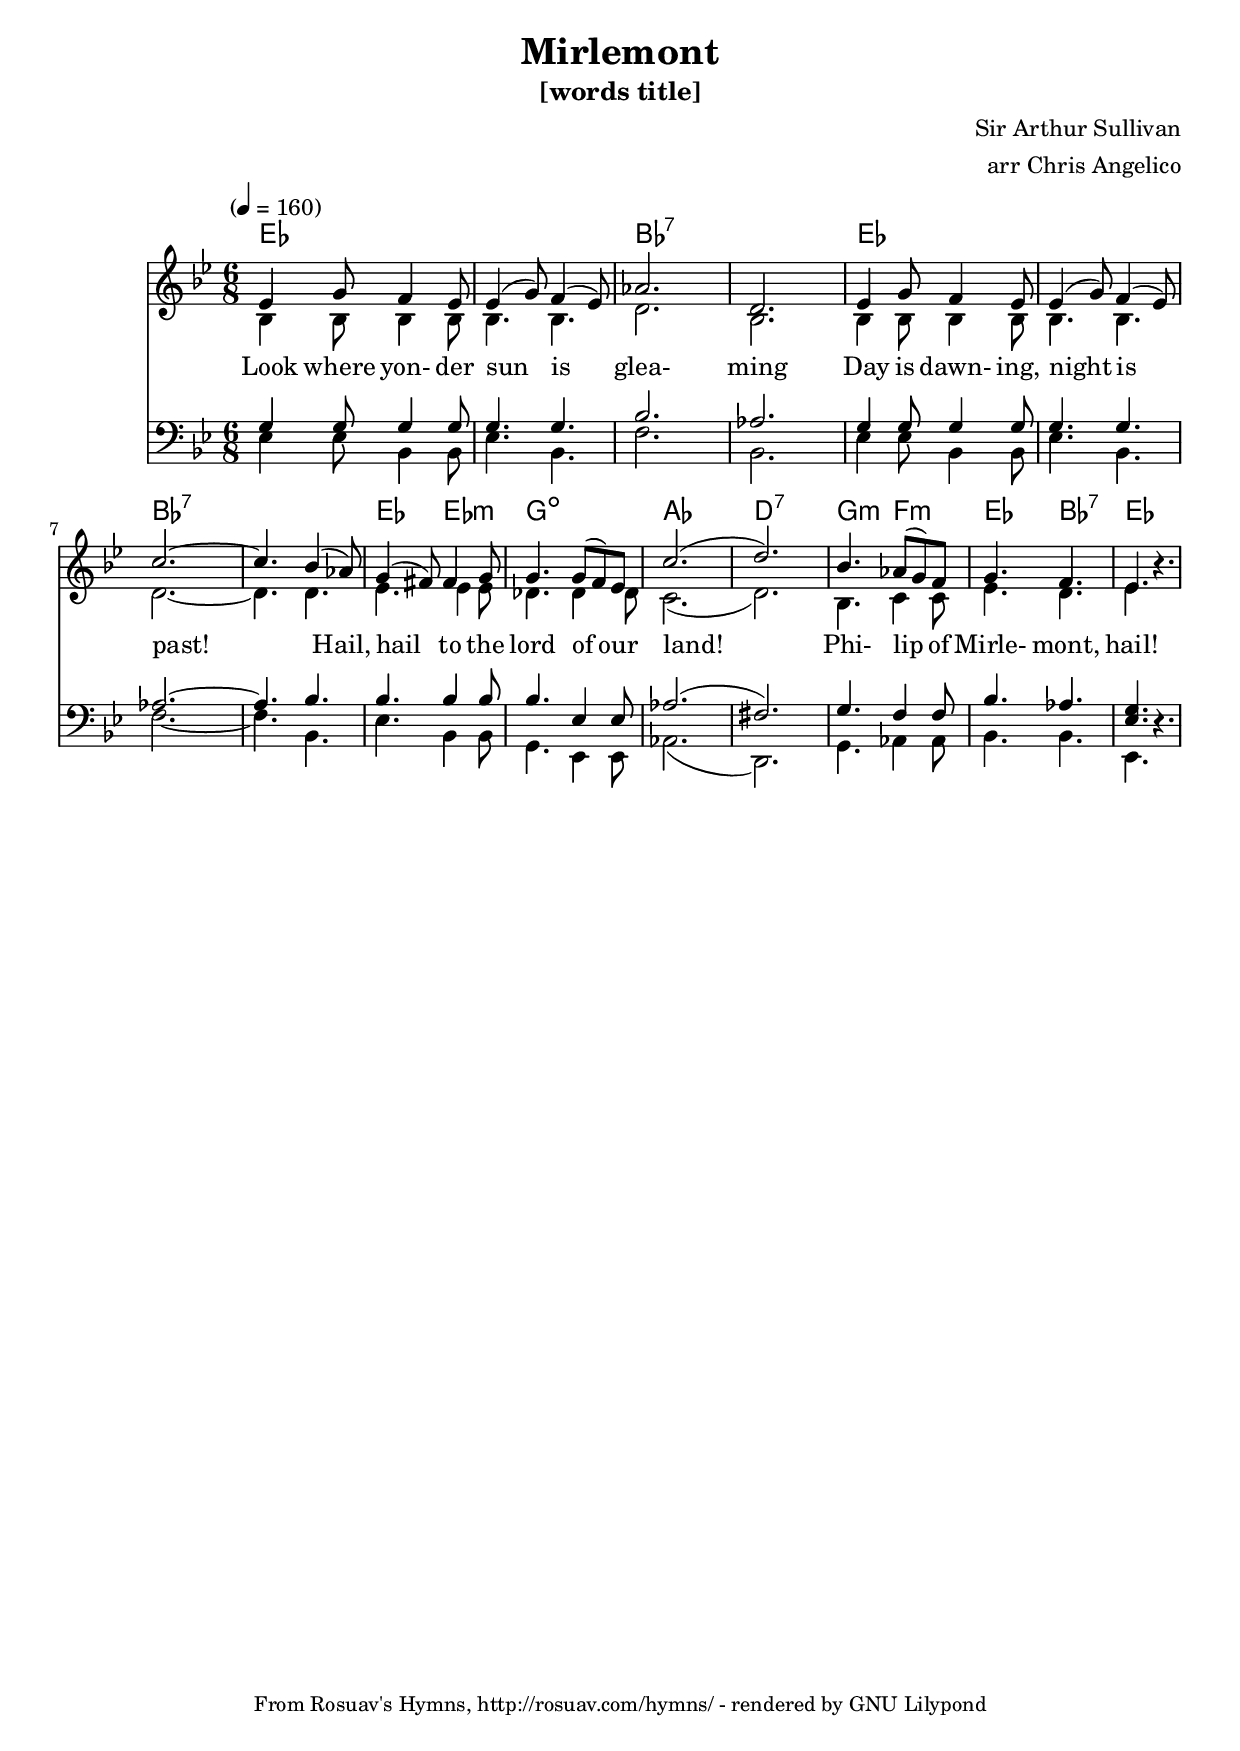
\version "2.24.0"
% Look where yonder sun is gleaming
% Original score, p169 (ish)
\include "Hymnal.ly"

\header
{
	title="Mirlemont"
	subtitle="[words title]"
	% poet=""
	composer="Sir Arthur Sullivan" % circa 1898
	arranger="arr Chris Angelico" % 2012-02-05
	% meter="" ??
	% piece="" ??
}

\score {
	<<
		\new ChordNames {
			\set chordChanges = ##t
			\transpose bf ef,
			\chordmode {
				bf4. bf bf bf f:7 f:7 f:7 f:7
				bf bf bf bf f:7 f:7 f:7
				f:7 bf bf:m d:dim d:dim ef ef a:7 a:7
				d:m c:m bf f:7 bf
			}
		}
		\new Staff <<
			\set Staff.midiInstrument = "acoustic grand"
			\key bf \major
			\time 6/8
			\tempo "" 4 = 160
			\new Voice = "sops" \transpose bf ef \relative f' {
				\voiceOne
				bf4 d8 c4 bf8 bf4(d8) c4(bf8) ef2. a,
				bf4 d8 c4 bf8 bf4(d8) c4(bf8) g'2.~g4.
				f4(ef8) d4(cs8) cs4 d8 d4. d8(c) bf g'2.(a)
				f4. ef8(d) c d4. c bf
				\oneVoice
				r
			}
			\addlyrics { \lyr \lyricmode {
				!Look where yon- der sun is glea- ming
				!Day is dawn- ing, night is past!
				!Hail, hail to the lord of our land!
				!Phi- lip of Mirle- mont, hail!
			} }
			\new Voice = "alto" \transpose bf ef \relative f' {
				\voiceTwo
				f4 f8 f4 f8 f4. f a2. f
				f4 f8 f4 f8 f4. f a2.~a4.
				a4. bf bf4 bf8 af4. af4 af8 g2.(a)
				f4. g4 g8 bf4. a bf s
			}
		>>
		\new Staff <<
			\clef bass
			\key bf \major
			\new Voice = "tenor" \transpose bf ef \relative c' {
				\voiceOne
				d4 d8 d4 d8 d4. d f2. ef
				d4 d8 d4 d8 d4. d ef2.~ef4.
				f4. f f4 f8 f4. bf,4 bf8 ef2.(cs)
				d4. c4 c8 f4. ef <d bf>
				\oneVoice
				r
			}
			\new Voice = "bass" \transpose bf ef \relative c' {
				\voiceTwo
				bf4 bf8 f4 f8 bf4. f c'2. f,
				bf4 bf8 f4 f8 bf4. f c'2.~c4.
				f,4. bf f4 f8 d4. bf4 bf8 ef2.(a,)
				d4. ef4 ef8 f4. f bf, s
			}
		>>
	>>
	\layout { }
	\midi { \context { \ChordNames \remove Note_performer } } % Stop chords from sounding in the MIDI
}
